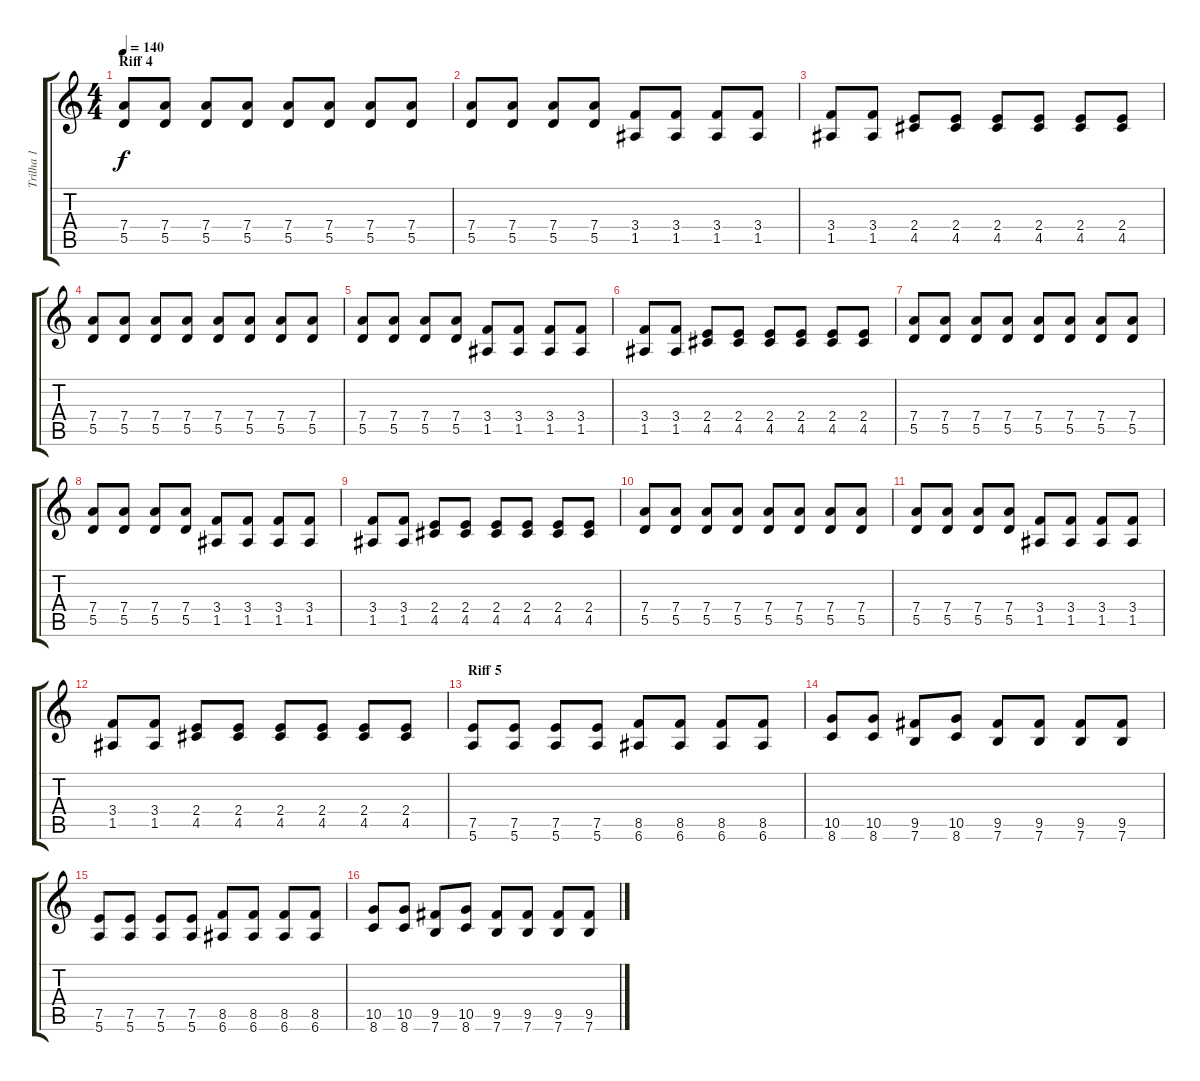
\track ("Trilha 1" "Trilha 1") {instrument distortionguitar}
\staff {score tabs}
\tuning (E4 B3 G3 D3 A2 E2) {hide}
\ts (4 4)
\section ("" "Riff 4")
\tempo 140
\clef g2
\ks c
(7.4 5.5).8{dy f} (7.4 5.5).8 (7.4 5.5).8 (7.4 5.5).8 (7.4 5.5).8 (7.4 5.5).8 (7.4 5.5).8 (7.4 5.5).8 |
(7.4 5.5).8 (7.4 5.5).8 (7.4 5.5).8 (7.4 5.5).8 (3.4 1.5).8 (3.4 1.5).8 (3.4 1.5).8 (3.4 1.5).8 |
(3.4 1.5).8 (3.4 1.5).8 (2.4 4.5).8 (2.4 4.5).8 (2.4 4.5).8 (2.4 4.5).8 (2.4 4.5).8 (2.4 4.5).8 |
(7.4 5.5).8 (7.4 5.5).8 (7.4 5.5).8 (7.4 5.5).8 (7.4 5.5).8 (7.4 5.5).8 (7.4 5.5).8 (7.4 5.5).8 |
(7.4 5.5).8 (7.4 5.5).8 (7.4 5.5).8 (7.4 5.5).8 (3.4 1.5).8 (3.4 1.5).8 (3.4 1.5).8 (3.4 1.5).8 |
(3.4 1.5).8 (3.4 1.5).8 (2.4 4.5).8 (2.4 4.5).8 (2.4 4.5).8 (2.4 4.5).8 (2.4 4.5).8 (2.4 4.5).8 |
(7.4 5.5).8 (7.4 5.5).8 (7.4 5.5).8 (7.4 5.5).8 (7.4 5.5).8 (7.4 5.5).8 (7.4 5.5).8 (7.4 5.5).8 |
(7.4 5.5).8 (7.4 5.5).8 (7.4 5.5).8 (7.4 5.5).8 (3.4 1.5).8 (3.4 1.5).8 (3.4 1.5).8 (3.4 1.5).8 |
(3.4 1.5).8 (3.4 1.5).8 (2.4 4.5).8 (2.4 4.5).8 (2.4 4.5).8 (2.4 4.5).8 (2.4 4.5).8 (2.4 4.5).8 |
(7.4 5.5).8 (7.4 5.5).8 (7.4 5.5).8 (7.4 5.5).8 (7.4 5.5).8 (7.4 5.5).8 (7.4 5.5).8 (7.4 5.5).8 |
(7.4 5.5).8 (7.4 5.5).8 (7.4 5.5).8 (7.4 5.5).8 (3.4 1.5).8 (3.4 1.5).8 (3.4 1.5).8 (3.4 1.5).8 |
(3.4 1.5).8 (3.4 1.5).8 (2.4 4.5).8 (2.4 4.5).8 (2.4 4.5).8 (2.4 4.5).8 (2.4 4.5).8 (2.4 4.5).8 |
\section ("" "Riff 5")
(7.5 5.6).8 (7.5 5.6).8 (7.5 5.6).8 (7.5 5.6).8 (8.5 6.6).8 (8.5 6.6).8 (8.5 6.6).8 (8.5 6.6).8 |
(10.5 8.6).8 (10.5 8.6).8 (9.5 7.6).8 (10.5 8.6).8 (9.5 7.6).8 (9.5 7.6).8 (9.5 7.6).8 (9.5 7.6).8 |
(7.5 5.6).8 (7.5 5.6).8 (7.5 5.6).8 (7.5 5.6).8 (8.5 6.6).8 (8.5 6.6).8 (8.5 6.6).8 (8.5 6.6).8 |
(10.5 8.6).8 (10.5 8.6).8 (9.5 7.6).8 (10.5 8.6).8 (9.5 7.6).8 (9.5 7.6).8 (9.5 7.6).8 (9.5 7.6).8
